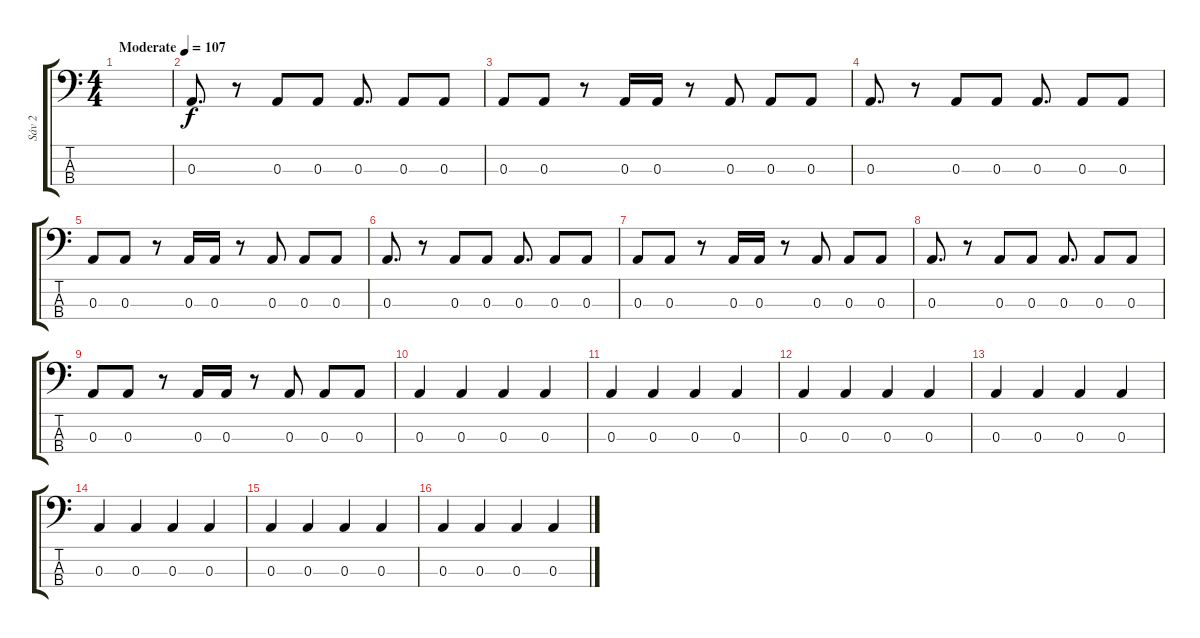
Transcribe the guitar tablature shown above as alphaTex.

\track ("Sáv 2" "Sáv 2") {instrument electricbasspick}
\staff {score tabs}
\tuning (G2 D2 A1 E1) {hide}
\ts (4 4)
\tempo (107 "Moderate")
\clef f4
\ks c
|
0.3.8{d} r.8 0.3.8 0.3.8 0.3.8{d} 0.3.8 0.3.8 |
0.3.8 0.3.8 r.8 0.3.16 0.3.16 r.8 0.3.8 0.3.8 0.3.8 |
0.3.8{d} r.8 0.3.8 0.3.8 0.3.8{d} 0.3.8 0.3.8 |
0.3.8 0.3.8 r.8 0.3.16 0.3.16 r.8 0.3.8 0.3.8 0.3.8 |
0.3.8{d} r.8 0.3.8 0.3.8 0.3.8{d} 0.3.8 0.3.8 |
0.3.8 0.3.8 r.8 0.3.16 0.3.16 r.8 0.3.8 0.3.8 0.3.8 |
0.3.8{d} r.8 0.3.8 0.3.8 0.3.8{d} 0.3.8 0.3.8 |
0.3.8 0.3.8 r.8 0.3.16 0.3.16 r.8 0.3.8 0.3.8 0.3.8 |
0.3.4 0.3.4 0.3.4 0.3.4 |
0.3.4 0.3.4 0.3.4 0.3.4 |
0.3.4 0.3.4 0.3.4 0.3.4 |
0.3.4 0.3.4 0.3.4 0.3.4 |
0.3.4 0.3.4 0.3.4 0.3.4 |
0.3.4 0.3.4 0.3.4 0.3.4 |
0.3.4 0.3.4 0.3.4 0.3.4
